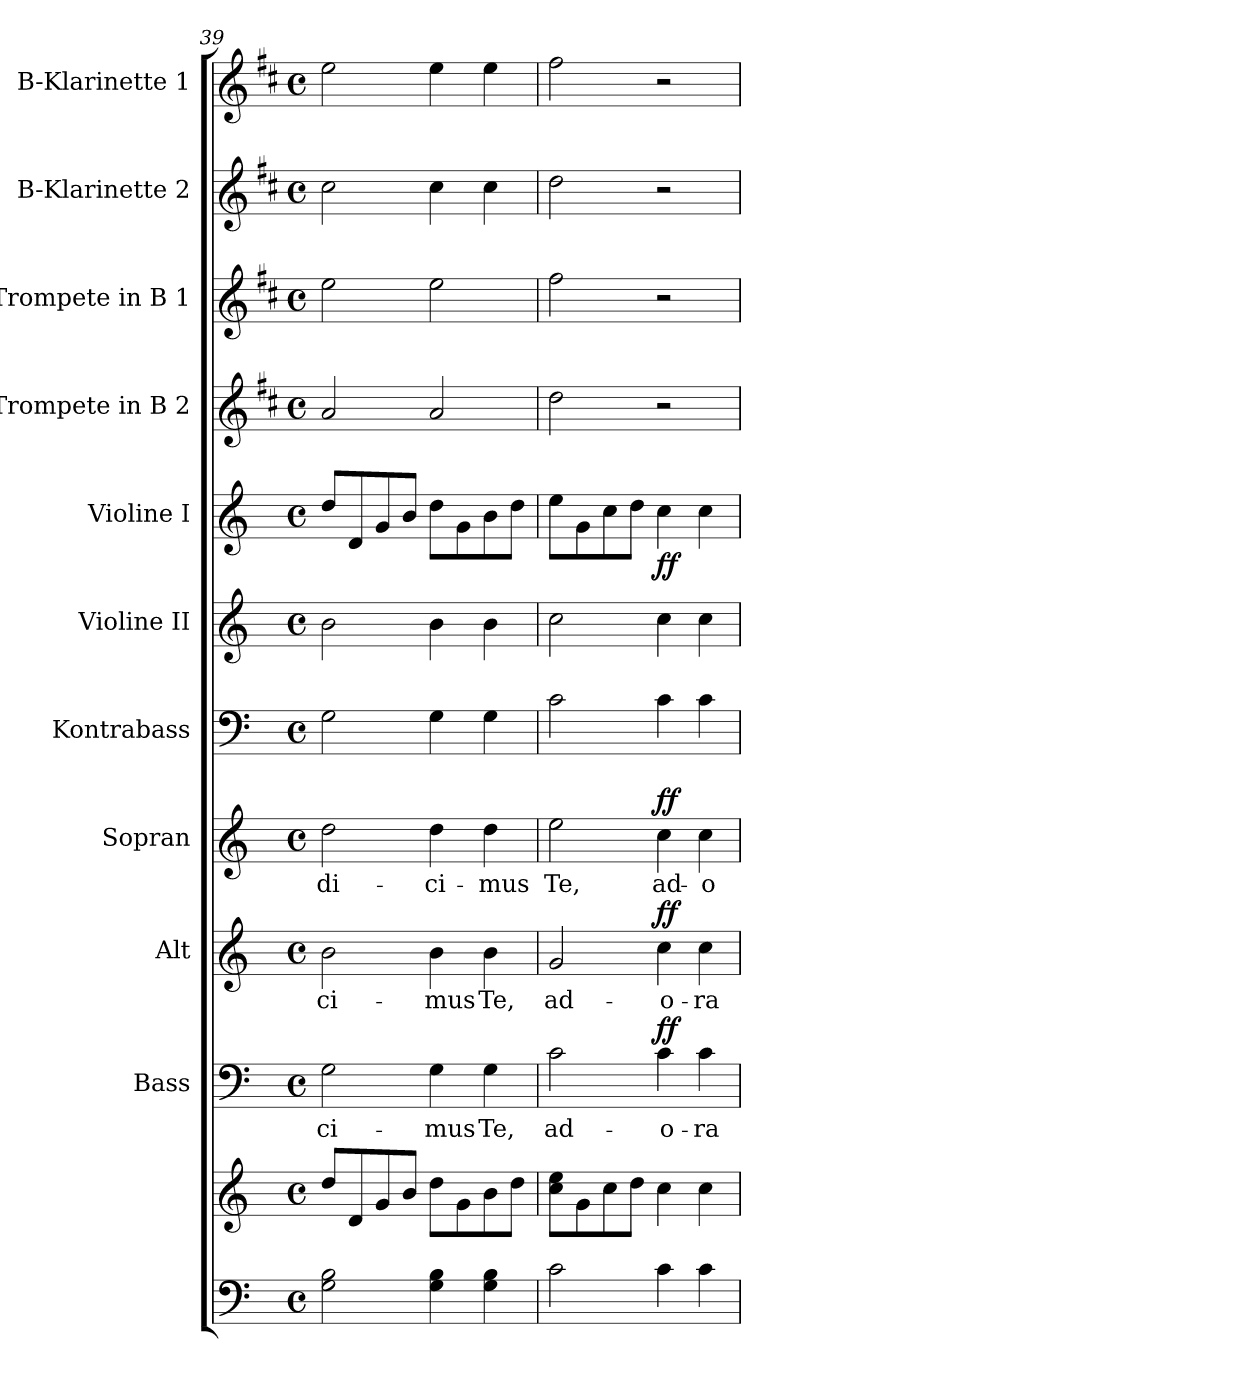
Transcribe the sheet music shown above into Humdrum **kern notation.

**kern	**kern	**kern	**text	**dynam	**kern	**text	**dynam	**kern	**text	**dynam	**kern	**kern	**kern	**dynam	**kern	**kern	**kern	**kern
*part11	*part11	*part10	*part10	*part10	*part9	*part9	*part9	*part8	*part8	*part8	*part7	*part6	*part5	*part5	*part4	*part3	*part2	*part1
*staff12	*staff11	*staff10	*staff10	*staff10	*staff9	*staff9	*staff9	*staff8	*staff8	*staff8	*staff7	*staff6	*staff5	*staff5	*staff4	*staff3	*staff2	*staff1
*	*	*I"Bass	*	*	*I"Alt	*	*	*I"Sopran	*	*	*I"Kontrabass	*I"Violine II	*I"Violine I	*	*I"Trompete in B 2	*I"Trompete in B 1	*I"B-Klarinette 2	*I"B-Klarinette 1
*	*	*I'B.	*	*	*I'A.	*	*	*I'S.	*	*	*I'Kb.	*I'Vl. II	*I'Vl. I	*	*I'Tr. 2	*I'Tr. 1	*I'B Kl. 2	*I'B Kl. 1
*clefF4	*clefG2	*clefF4	*	*	*clefG2	*	*	*clefG2	*	*	*clefF4	*clefG2	*clefG2	*	*clefG2	*clefG2	*clefG2	*clefG2
*	*	*	*	*	*	*	*	*	*	*	*ITrd7c12	*	*	*	*ITrd1c2	*ITrd1c2	*ITrd1c2	*ITrd1c2
*k[]	*k[]	*k[]	*	*	*k[]	*	*	*k[]	*	*	*k[]	*k[]	*k[]	*	*k[]	*k[]	*k[]	*k[]
*C:	*C:	*C:	*	*	*C:	*	*	*C:	*	*	*C:	*C:	*C:	*	*C:	*C:	*C:	*C:
*M4/4	*M4/4	*M4/4	*	*	*M4/4	*	*	*M4/4	*	*	*M4/4	*M4/4	*M4/4	*	*M4/4	*M4/4	*M4/4	*M4/4
*met(c)	*met(c)	*met(c)	*	*	*met(c)	*	*	*met(c)	*	*	*met(c)	*met(c)	*met(c)	*	*met(c)	*met(c)	*met(c)	*met(c)
=39	=39	=39	=39	=39	=39	=39	=39	=39	=39	=39	=39	=39	=39	=39	=39	=39	=39	=39
!	!	!	!LO:LY:b	!	!	!LO:LY:b	!	!	!LO:LY:b	!	!	!	!	!	!	!	!	!
2G\ 2B\	8dd/L	2G\	-ci-	.	2b\	-ci-	.	2dd\	-di-	.	2GG\	2b\	8dd/L	.	2g/	2dd\	2b\	2dd\
.	8d/	.	.	.	.	.	.	.	.	.	.	.	8d/	.	.	.	.	.
.	8g/	.	.	.	.	.	.	.	.	.	.	.	8g/	.	.	.	.	.
.	8b/J	.	.	.	.	.	.	.	.	.	.	.	8b/J	.	.	.	.	.
!	!	!	!LO:LY:b	!	!	!LO:LY:b	!	!	!LO:LY:b	!	!	!	!	!	!	!	!	!
4G\ 4B\	8dd\L	4G\	-mus	.	4b\	-mus	.	4dd\	-ci-	.	4GG\	4b\	8dd\L	.	2g/	2dd\	4b\	4dd\
.	8g\	.	.	.	.	.	.	.	.	.	.	.	8g\	.	.	.	.	.
!	!	!	!LO:LY:b	!	!	!LO:LY:b	!	!	!LO:LY:b	!	!	!	!	!	!	!	!	!
4G\ 4B\	8b\	4G\	Te,	.	4b\	Te,	.	4dd\	-mus	.	4GG\	4b\	8b\	.	.	.	4b\	4dd\
.	8dd\J	.	.	.	.	.	.	.	.	.	.	.	8dd\J	.	.	.	.	.
=40	=40	=40	=40	=40	=40	=40	=40	=40	=40	=40	=40	=40	=40	=40	=40	=40	=40	=40
!	!	!	!LO:LY:b	!	!	!LO:LY:b	!	!	!LO:LY:b	!	!	!	!	!	!	!	!	!
2c\	8cc\ 8ee\L	2c\	ad-	.	2g/	ad-	.	2ee\	Te,	.	2C\	2cc\	8ee\L	.	2cc\	2ee\	2cc\	2ee\
.	8g\	.	.	.	.	.	.	.	.	.	.	.	8g\	.	.	.	.	.
.	8cc\	.	.	.	.	.	.	.	.	.	.	.	8cc\	.	.	.	.	.
.	8dd\J	.	.	.	.	.	.	.	.	.	.	.	8dd\J	.	.	.	.	.
!	!	!	!LO:LY:b	!LO:DY:a	!	!LO:LY:b	!LO:DY:a	!	!LO:LY:b	!LO:DY:a	!	!	!	!LO:DY:b	!	!	!	!
4c\	4cc\	4c\	-o-	ff	4cc\	-o-	ff	4cc\	ad-	ff	4C\	4cc\	4cc\	ff	2r	2r	2r	2r
!	!	!	!LO:LY:b	!	!	!LO:LY:b	!	!	!LO:LY:b	!	!	!	!	!	!	!	!	!
4c\	4cc\	4c\	-ra-	.	4cc\	-ra-	.	4cc\	-o-	.	4C\	4cc\	4cc\	.	.	.	.	.
=	=	=	=	=	=	=	=	=	=	=	=	=	=	=	=	=	=	=
*-	*-	*-	*-	*-	*-	*-	*-	*-	*-	*-	*-	*-	*-	*-	*-	*-	*-	*-
